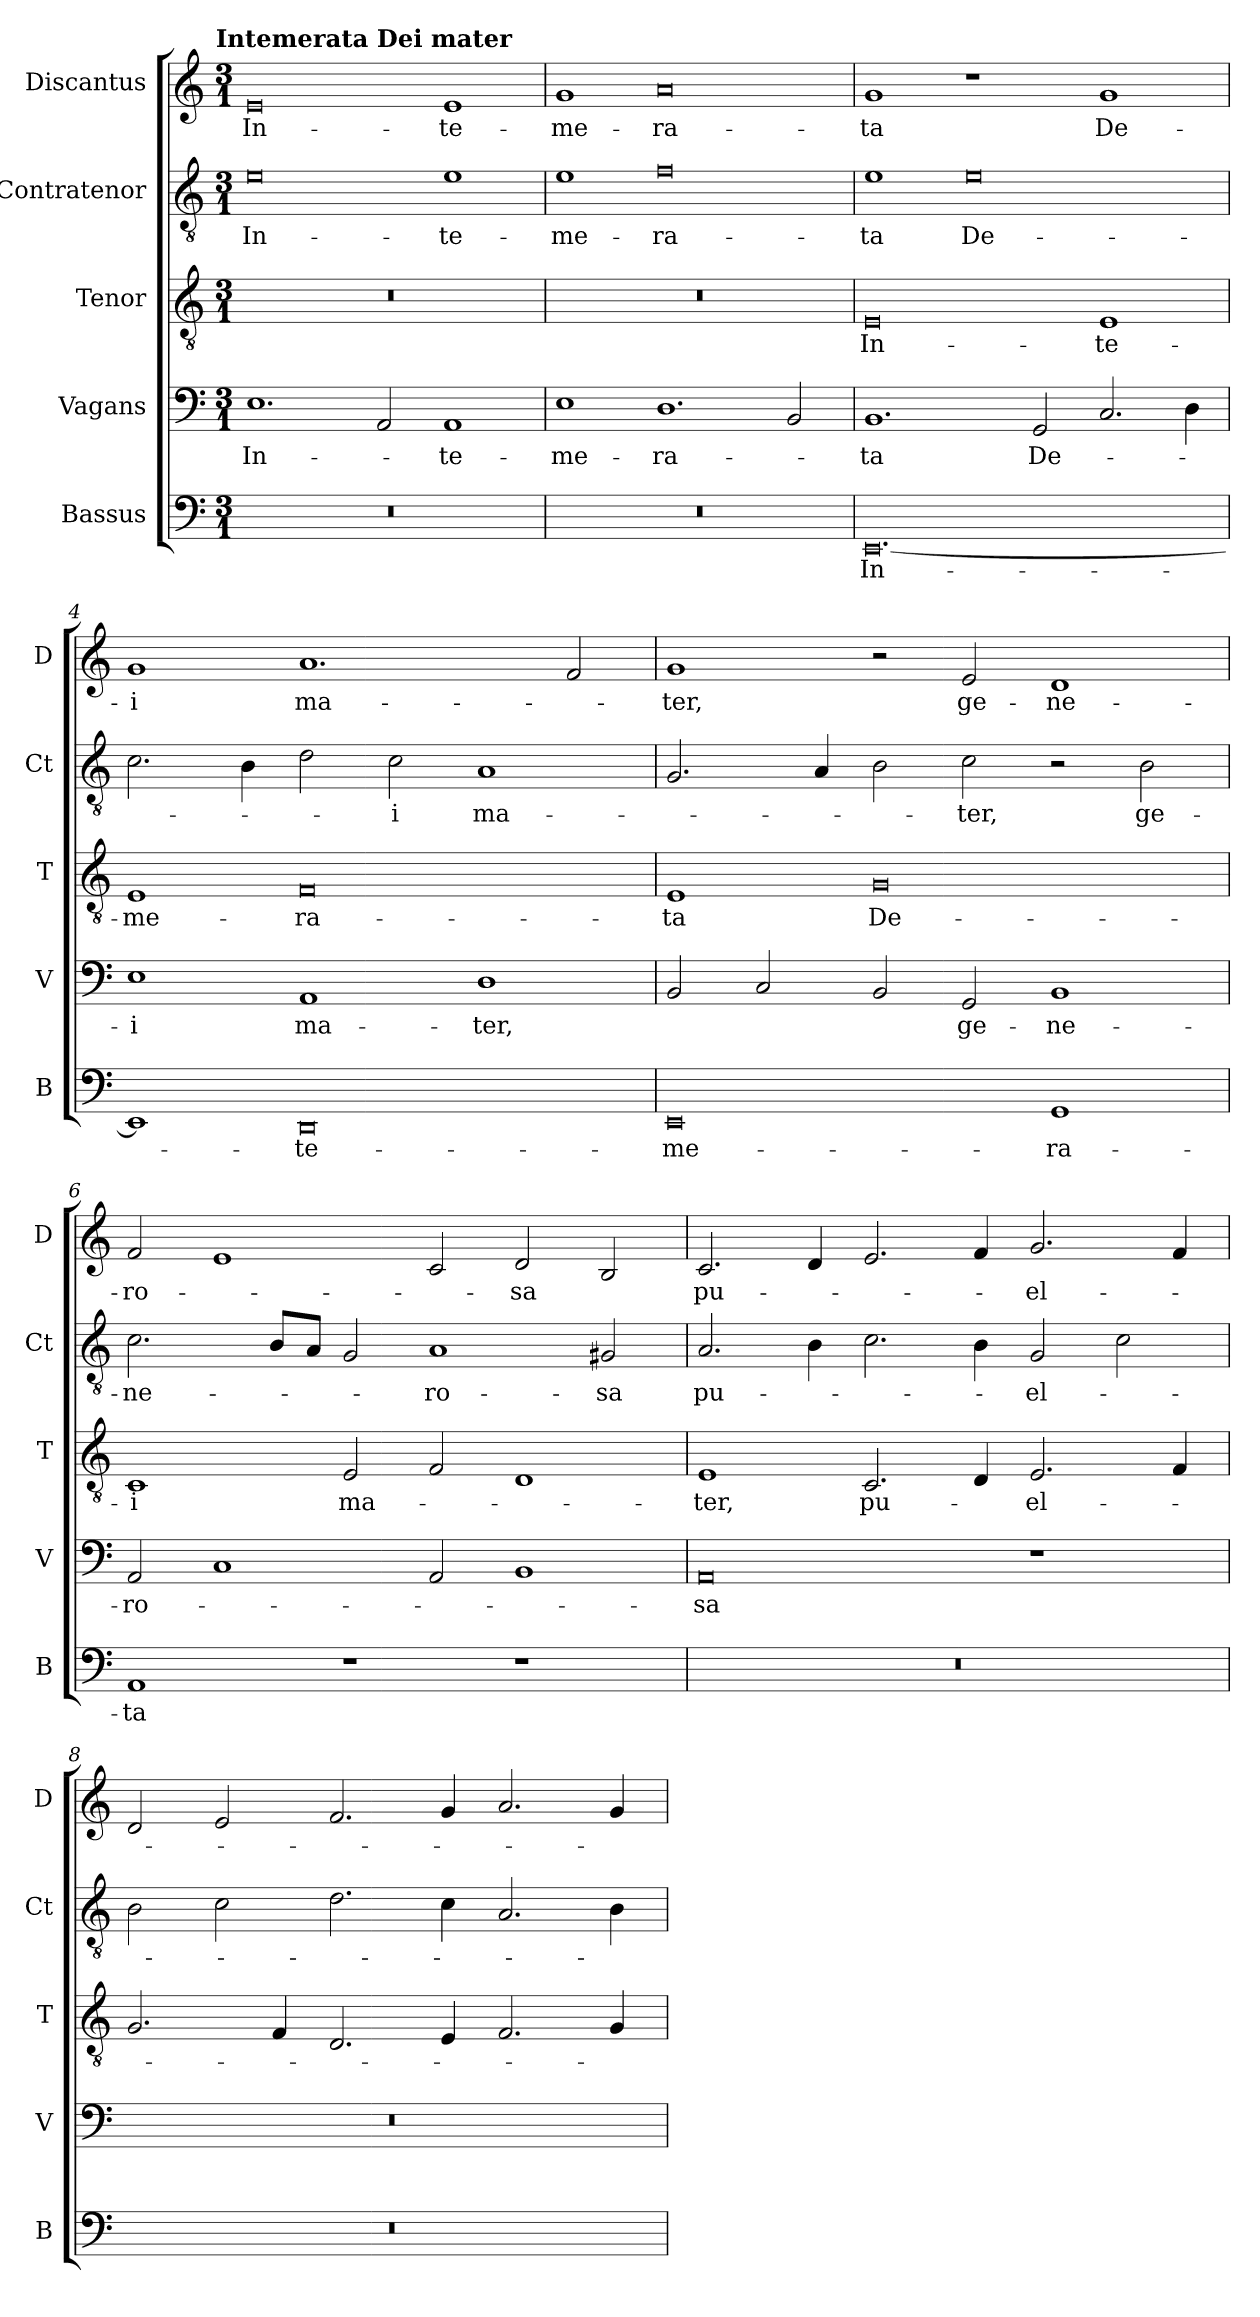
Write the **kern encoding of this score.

**kern	**text	**kern	**text	**kern	**text	**kern	**text	**kern	**text
*part5	*part5	*part4	*part4	*part3	*part3	*part2	*part2	*part1	*part1
*staff5	*staff5	*staff4	*staff4	*staff3	*staff3	*staff2	*staff2	*staff1	*staff1
*I"Bassus	*	*I"Vagans	*	*I"Tenor	*	*I"Contratenor	*	*I"Discantus	*
*I'B	*	*I'V	*	*I'T	*	*I'Ct	*	*I'D	*
*clefF4	*	*clefF4	*	*clefGv2	*	*clefGv2	*	*clefG2	*
*k[]	*	*k[]	*	*k[]	*	*k[]	*	*k[]	*
!!LO:TX:omd:t=Intemerata Dei mater
*M3/1	*	*M3/1	*	*M3/1	*	*M3/1	*	*M3/1	*
=1	=1	=1	=1	=1	=1	=1	=1	=1	=1
0.r	.	1.E	In-	0.r	.	0e	In-	0e	In-
.	.	2AA/	.	.	.	.	.	.	.
.	.	1AA	-te-	.	.	1e	-te-	1e	-te-
=2	=2	=2	=2	=2	=2	=2	=2	=2	=2
0.r	.	1E	-me-	0.r	.	1e	-me-	1g	-me-
.	.	1.D	-ra-	.	.	0f	-ra-	0a	-ra-
.	.	2BB/	.	.	.	.	.	.	.
=3	=3	=3	=3	=3	=3	=3	=3	=3	=3
[0.EE	In-	1.BB	-ta	0E	In-	1e	-ta	1g	-ta
.	.	.	.	.	.	0e	De-	1r	.
.	.	2GG/	De-	.	.	.	.	.	.
.	.	2.C/	.	1E	-te-	.	.	1g	De-
.	.	4D\	.	.	.	.	.	.	.
=4	=4	=4	=4	=4	=4	=4	=4	=4	=4
1EE]	.	1E	-i	1E	-me-	2.c\	.	1g	-i
.	.	.	.	.	.	4B\	.	.	.
0DD	-te-	1AA	ma-	0F	-ra-	2d\	.	1.a	ma-
.	.	.	.	.	.	2c\	-i	.	.
.	.	1D	-ter,	.	.	1A	ma-	.	.
.	.	.	.	.	.	.	.	2f/	.
=5	=5	=5	=5	=5	=5	=5	=5	=5	=5
0EE	-me-	2BB/	.	1E	-ta	2.G/	.	1g	-ter,
.	.	2C/	.	.	.	.	.	.	.
.	.	.	.	.	.	4A/	.	.	.
.	.	2BB/	.	0G	De-	2B\	.	2r	.
.	.	2GG/	ge-	.	.	2c\	-ter,	2e/	ge-
1GG	-ra-	1BB	-ne-	.	.	2r	.	1d	-ne-
.	.	.	.	.	.	2B\	ge-	.	.
=6	=6	=6	=6	=6	=6	=6	=6	=6	=6
1AA	-ta	2AA/	-ro-	1C	-i	2.c\	-ne-	2f/	-ro-
.	.	1C	.	.	.	.	.	1e	.
.	.	.	.	.	.	8B/L	.	.	.
.	.	.	.	.	.	8A/J	.	.	.
1r	.	.	.	2E/	ma-	2G/	.	.	.
.	.	2AA/	.	2F/	.	1A	-ro-	2c/	.
1r	.	1BB	.	1D	.	.	.	2d/	-sa
.	.	.	.	.	.	2G#X/	-sa	2B/	.
=7	=7	=7	=7	=7	=7	=7	=7	=7	=7
0.r	.	0AA	-sa	1E	-ter,	2.A/	pu-	2.c/	pu-
.	.	.	.	.	.	4B\	.	4d/	.
.	.	.	.	2.C/	pu-	2.c\	.	2.e/	.
.	.	.	.	4D/	.	4B\	.	4f/	.
.	.	1r	.	2.E/	-el-	2G/	-el-	2.g/	-el-
.	.	.	.	.	.	2c\	.	.	.
.	.	.	.	4F/	.	.	.	4f/	.
=8	=8	=8	=8	=8	=8	=8	=8	=8	=8
0.r	.	0.r	.	2.G/	.	2B\	.	2d/	.
.	.	.	.	.	.	2c\	.	2e/	.
.	.	.	.	4F/	.	.	.	.	.
.	.	.	.	2.D/	.	2.d\	.	2.f/	.
.	.	.	.	4E/	.	4c\	.	4g/	.
.	.	.	.	2.F/	.	2.A/	.	2.a/	.
.	.	.	.	4G/	.	4B\	.	4g/	.
=	=	=	=	=	=	=	=	=	=
*-	*-	*-	*-	*-	*-	*-	*-	*-	*-
